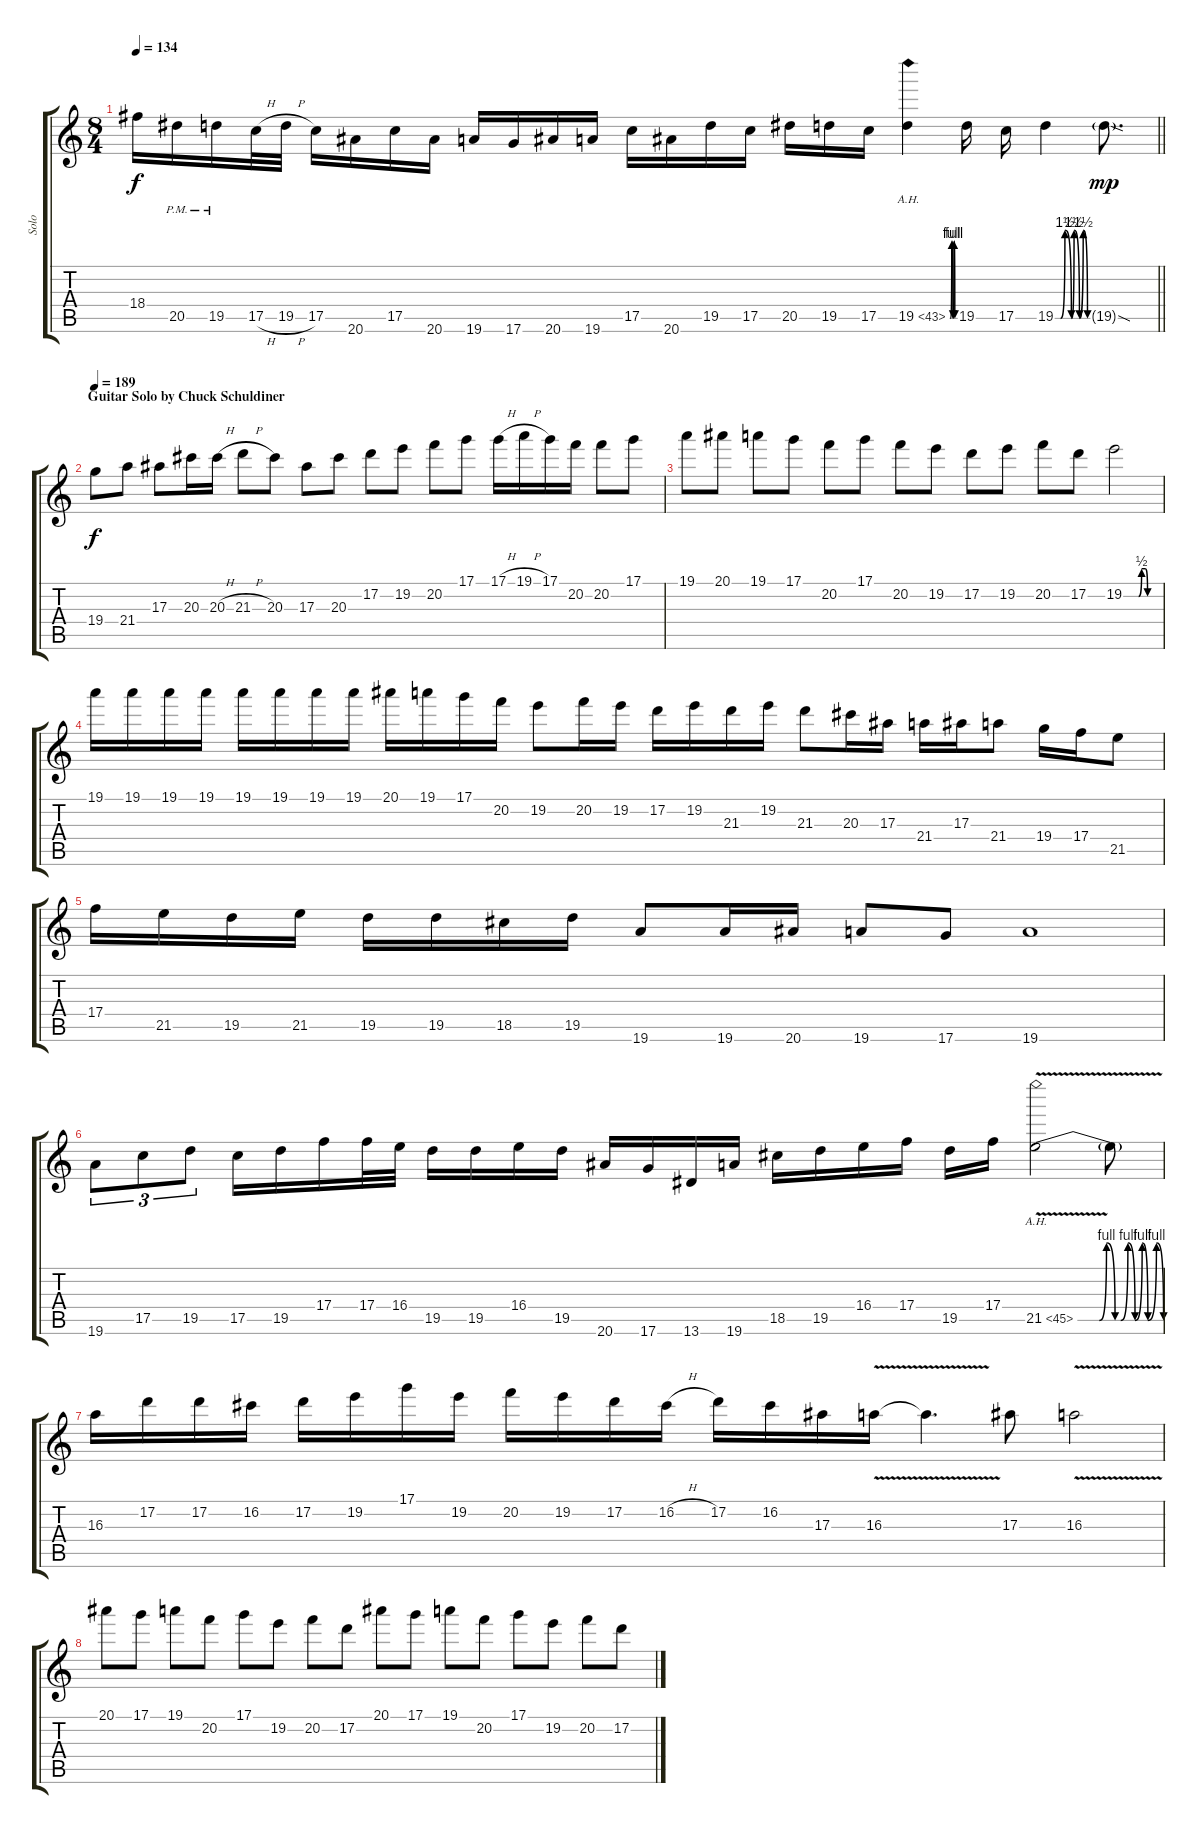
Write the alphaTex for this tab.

\track ("Solo" "Solo") {instrument distortionguitar}
\staff {score tabs}
\tuning (D4 A3 F3 C3 G2 D2) {hide}
\ts (8 4)
\tempo 134
\clef g2
\barLineRight lightlight
\ks c
18.4.16{dy f} 20.5{pm}.16 19.5{pm}.16 17.5{h}.32 19.5{h}.32 17.5.16 20.6.16 17.5.16 20.6.16 19.6.16 17.6.16 20.6.16 19.6.16 17.5.16 20.6.16 19.5.16 17.5.16 20.5.16 19.5.16 17.5.16 19.5{be (custom 0 0 20 4 35 0 50 4 60 0) ah 24}.4 19.5.16 17.5.16 19.5{be (custom 0 0 10 0 18 6 30 0 35 6 45 0 52 6 60 0)}.4 19.5{sod g}.8{d dy mp} |
\section ("" "Guitar Solo by Chuck Schuldiner")
\tempo 189
19.4.8{dy f} 21.4.8 17.3.8 20.3.16 20.3{h}.16 21.3{h}.8 20.3.8 17.3.8 20.3.8 17.2.8 19.2.8 20.2.8 17.1.8 17.1{h}.16 19.1{h}.16 17.1.16 20.2.16 20.2.8 17.1.8 |
19.1.8 20.1.8 19.1.8 17.1.8 20.2.8 17.1.8 20.2.8 19.2.8 17.2.8 19.2.8 20.2.8 17.2.8 19.2{be (custom 0 0 25 0 30 2 36 2 40 0 60 0)}.2 |
19.1.16 19.1.16 19.1.16 19.1.16 19.1.16 19.1.16 19.1.16 19.1.16 20.1.16 19.1.16 17.1.16 20.2.16 19.2.8 20.2.16 19.2.16 17.2.16 19.2.16 21.3.16 19.2.16 21.3.8 20.3.16 17.3.16 21.4.16 17.3.16 21.4.8 19.4.16 17.4.16 21.5.8 |
17.4.16 21.5.16 19.5.16 21.5.16 19.5.16 19.5.16 18.5.16 19.5.16 19.6.8 19.6.16 20.6.16 19.6.8 17.6.8 19.6.1 |
19.6.8{tu (3 2)} 17.5.8{tu (3 2)} 19.5.8{tu (3 2)} 17.5.16 19.5.16 17.4.16 17.4.32 16.4.32 19.5.16 19.5.16 16.4.16 19.5.16 20.6.16 17.6.16 13.6.16 19.6.16 18.5.16 19.5.16 16.4.16 17.4.16 19.5.16 17.4.16 21.5{be (custom 0 0 15 0 20 4 26 0 30 0 35 4 40 0 45 4 49 0 55 4 60 0) ah 24 v}.2 21.5{t}.8 |
16.3.16 17.2.16 17.2.16 16.2.16 17.2.16 19.2.16 17.1.16 19.2.16 20.2.16 19.2.16 17.2.16 16.2{h}.16 17.2.16 16.2.16 17.3.16 16.3{v}.16 16.3{t}.4{d} 17.3.8 16.3{v}.2 |
20.1.8 17.1.8 19.1.8 20.2.8 17.1.8 19.2.8 20.2.8 17.2.8 20.1.8 17.1.8 19.1.8 20.2.8 17.1.8 19.2.8 20.2.8 17.2.8
